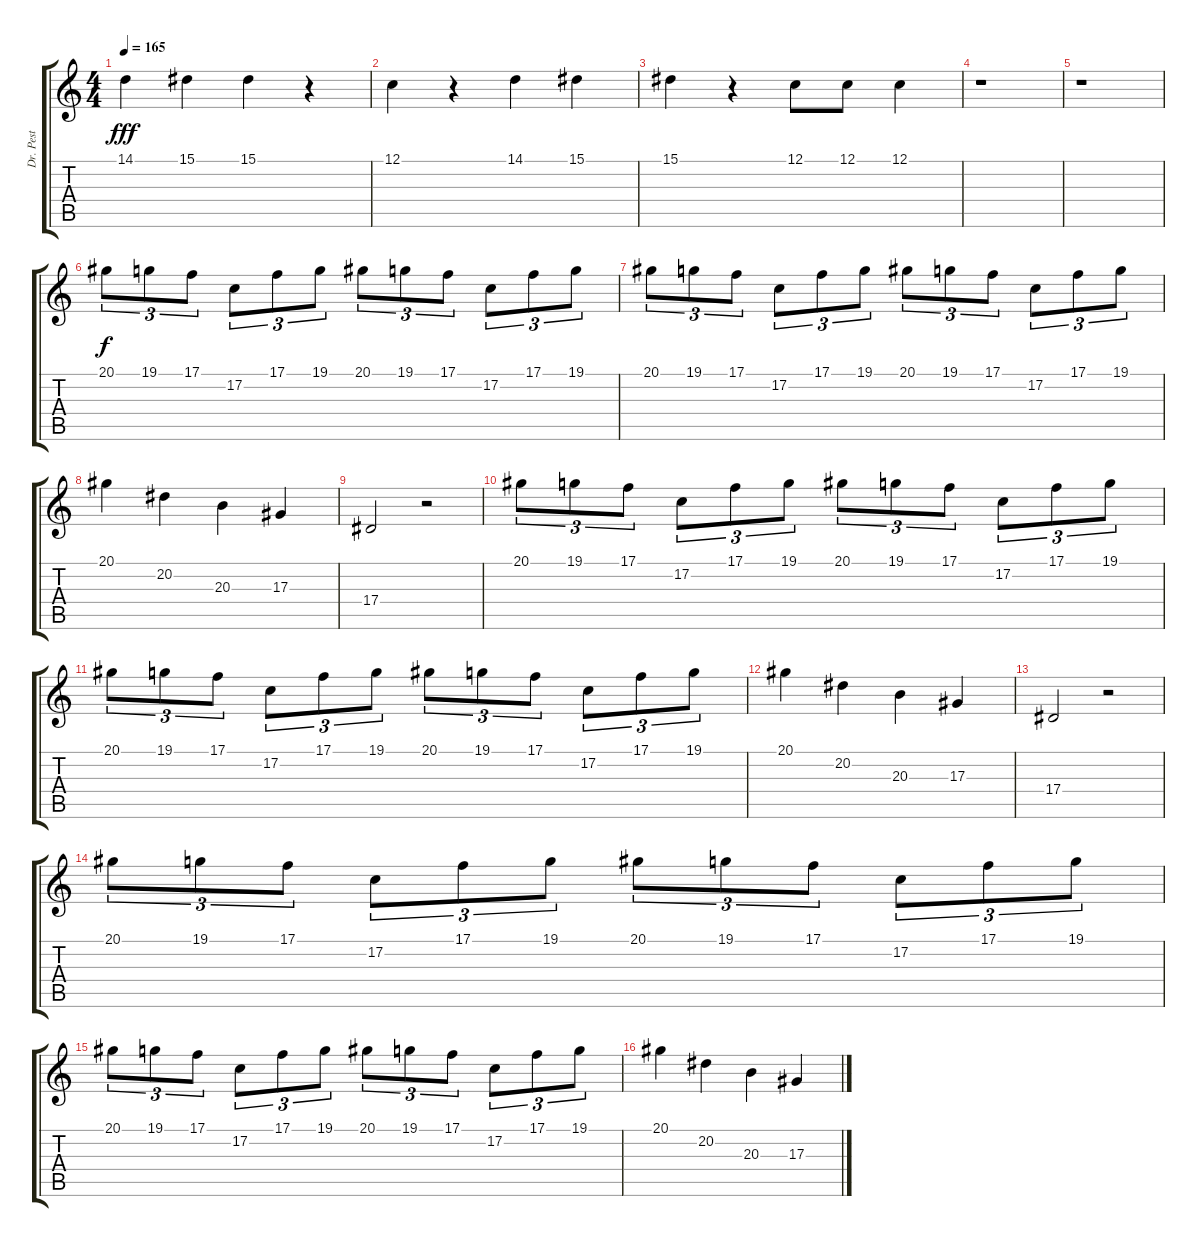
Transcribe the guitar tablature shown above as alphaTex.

\track ("Dr. Pest" "Dr. Pest") {instrument brightacousticpiano}
\staff {score tabs}
\tuning (C4 G3 Eb3 Bb2 F2 C2) {hide}
\ts (4 4)
\tempo 165
\clef g2
\ks c
14.1.4{dy fff} 15.1.4 15.1.4 r.4 |
12.1.4 r.4 14.1.4 15.1.4 |
15.1.4 r.4 12.1.8 12.1.8 12.1.4 |
r.1 |
r.1 |
20.1.8{tu (3 2) dy f} 19.1.8{tu (3 2)} 17.1.8{tu (3 2)} 17.2.8{tu (3 2)} 17.1.8{tu (3 2)} 19.1.8{tu (3 2)} 20.1.8{tu (3 2)} 19.1.8{tu (3 2)} 17.1.8{tu (3 2)} 17.2.8{tu (3 2)} 17.1.8{tu (3 2)} 19.1.8{tu (3 2)} |
20.1.8{tu (3 2)} 19.1.8{tu (3 2)} 17.1.8{tu (3 2)} 17.2.8{tu (3 2)} 17.1.8{tu (3 2)} 19.1.8{tu (3 2)} 20.1.8{tu (3 2)} 19.1.8{tu (3 2)} 17.1.8{tu (3 2)} 17.2.8{tu (3 2)} 17.1.8{tu (3 2)} 19.1.8{tu (3 2)} |
20.1.4 20.2.4 20.3.4 17.3.4 |
17.4.2 r.2 |
20.1.8{tu (3 2)} 19.1.8{tu (3 2)} 17.1.8{tu (3 2)} 17.2.8{tu (3 2)} 17.1.8{tu (3 2)} 19.1.8{tu (3 2)} 20.1.8{tu (3 2)} 19.1.8{tu (3 2)} 17.1.8{tu (3 2)} 17.2.8{tu (3 2)} 17.1.8{tu (3 2)} 19.1.8{tu (3 2)} |
20.1.8{tu (3 2)} 19.1.8{tu (3 2)} 17.1.8{tu (3 2)} 17.2.8{tu (3 2)} 17.1.8{tu (3 2)} 19.1.8{tu (3 2)} 20.1.8{tu (3 2)} 19.1.8{tu (3 2)} 17.1.8{tu (3 2)} 17.2.8{tu (3 2)} 17.1.8{tu (3 2)} 19.1.8{tu (3 2)} |
20.1.4 20.2.4 20.3.4 17.3.4 |
17.4.2 r.2 |
20.1.8{tu (3 2)} 19.1.8{tu (3 2)} 17.1.8{tu (3 2)} 17.2.8{tu (3 2)} 17.1.8{tu (3 2)} 19.1.8{tu (3 2)} 20.1.8{tu (3 2)} 19.1.8{tu (3 2)} 17.1.8{tu (3 2)} 17.2.8{tu (3 2)} 17.1.8{tu (3 2)} 19.1.8{tu (3 2)} |
20.1.8{tu (3 2)} 19.1.8{tu (3 2)} 17.1.8{tu (3 2)} 17.2.8{tu (3 2)} 17.1.8{tu (3 2)} 19.1.8{tu (3 2)} 20.1.8{tu (3 2)} 19.1.8{tu (3 2)} 17.1.8{tu (3 2)} 17.2.8{tu (3 2)} 17.1.8{tu (3 2)} 19.1.8{tu (3 2)} |
20.1.4 20.2.4 20.3.4 17.3.4
